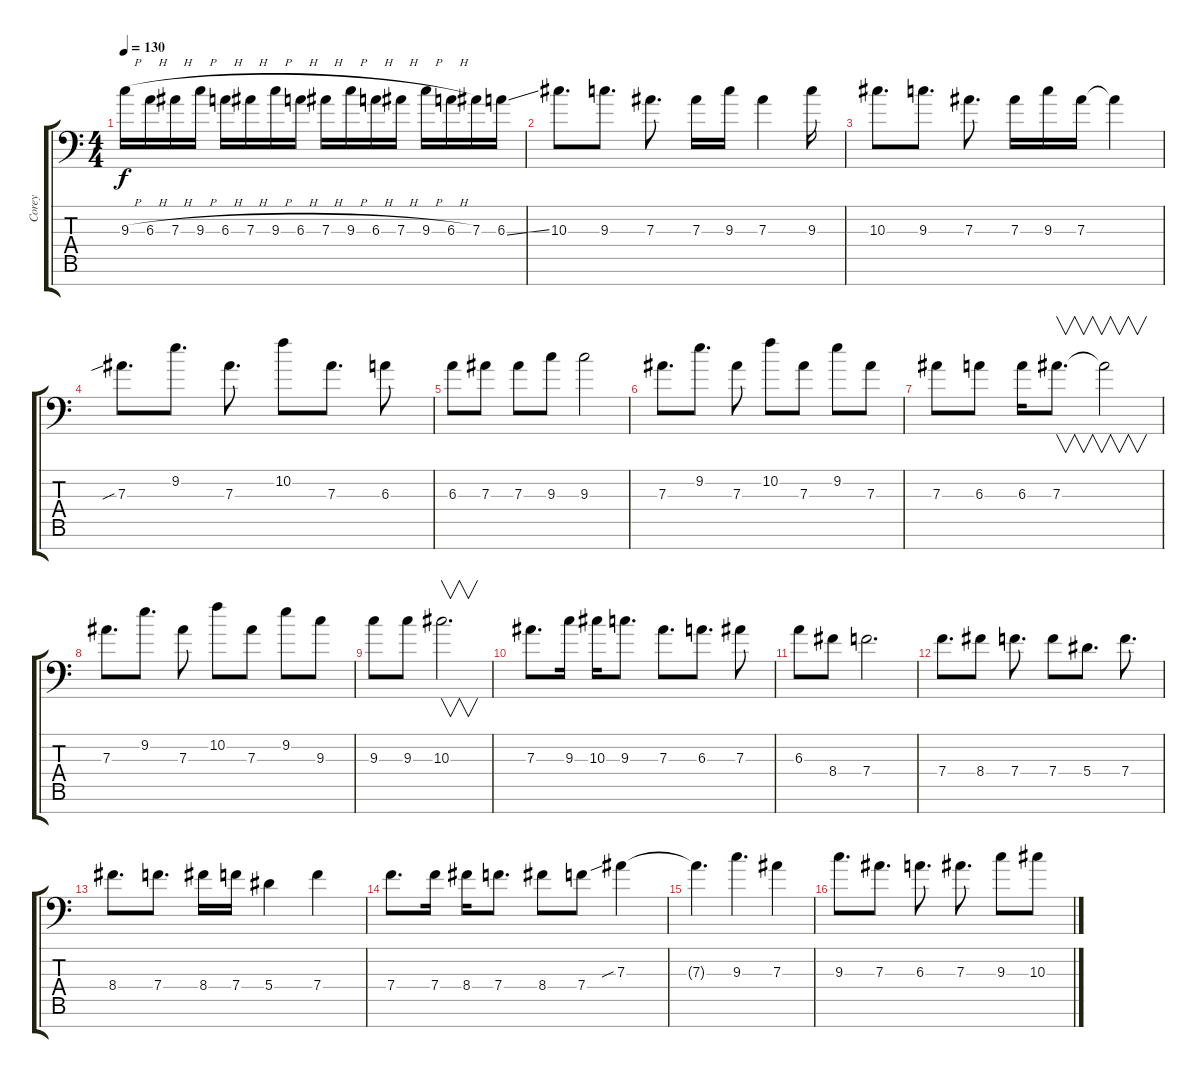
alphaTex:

\track ("Corey" "Corey") {instrument distortionguitar}
\staff {score tabs}
\tuning (C4 G3 Eb3 Bb2 F2 C2 G1) {hide}
\ts (4 4)
\tempo 130
\clef f4
\ks c
9.3{h}.16{dy f} 6.3{h}.16 7.3{h}.16 9.3{h}.16 6.3{h}.16 7.3{h}.16 9.3{h}.16 6.3{h}.16 7.3{h}.16 9.3{h}.16 6.3{h}.16 7.3{h}.16 9.3{h}.16 6.3{h}.16 7.3.16 6.3{ss}.16 |
10.3.8{d} 9.3.8{d} 7.3.8{d} 7.3.16 9.3.16 7.3.4 9.3.16 |
10.3.8{d} 9.3.8{d} 7.3.8{d} 7.3.16 9.3.16 7.3.16 7.3{t}.4 |
7.3{sib}.8{d} 9.2.8{d} 7.3.8{d} 10.2.8 7.3.8{d} 6.3.8 |
6.3.8 7.3.8 7.3.8 9.3.8 9.3.2 |
7.3.8{d} 9.2.8{d} 7.3.8 10.2.8 7.3.8 9.2.8 7.3.8 |
7.3.8 6.3.8 6.3.16 7.3.8{v d} 7.3{t}.2{v} |
7.3.8{d} 9.2.8{d} 7.3.8 10.2.8 7.3.8 9.2.8 9.3.8 |
9.3.8 9.3.8 10.3.2{v d} |
7.3.8{d} 9.3.16 10.3.16 9.3.8{d} 7.3.8{d} 6.3.8{d} 7.3.8 |
6.3.8 8.4.8 7.4.2{d} |
7.4.8{d} 8.4.8 7.4.8{d} 7.4.8 5.4.8{d} 7.4.8{d} |
8.4.8{d} 7.4.8{d} 8.4.16 7.4.16 5.4.4 7.4.4 |
7.4.8{d} 7.4.16 8.4.16 7.4.8{d} 8.4.8 7.4.8 7.3{sib}.4 |
7.3{t}.4{d} 9.3.4{d} 7.3.4 |
9.3.8{d} 7.3.8{d} 6.3.8{d} 7.3.8{d} 9.3.8 10.3.8
